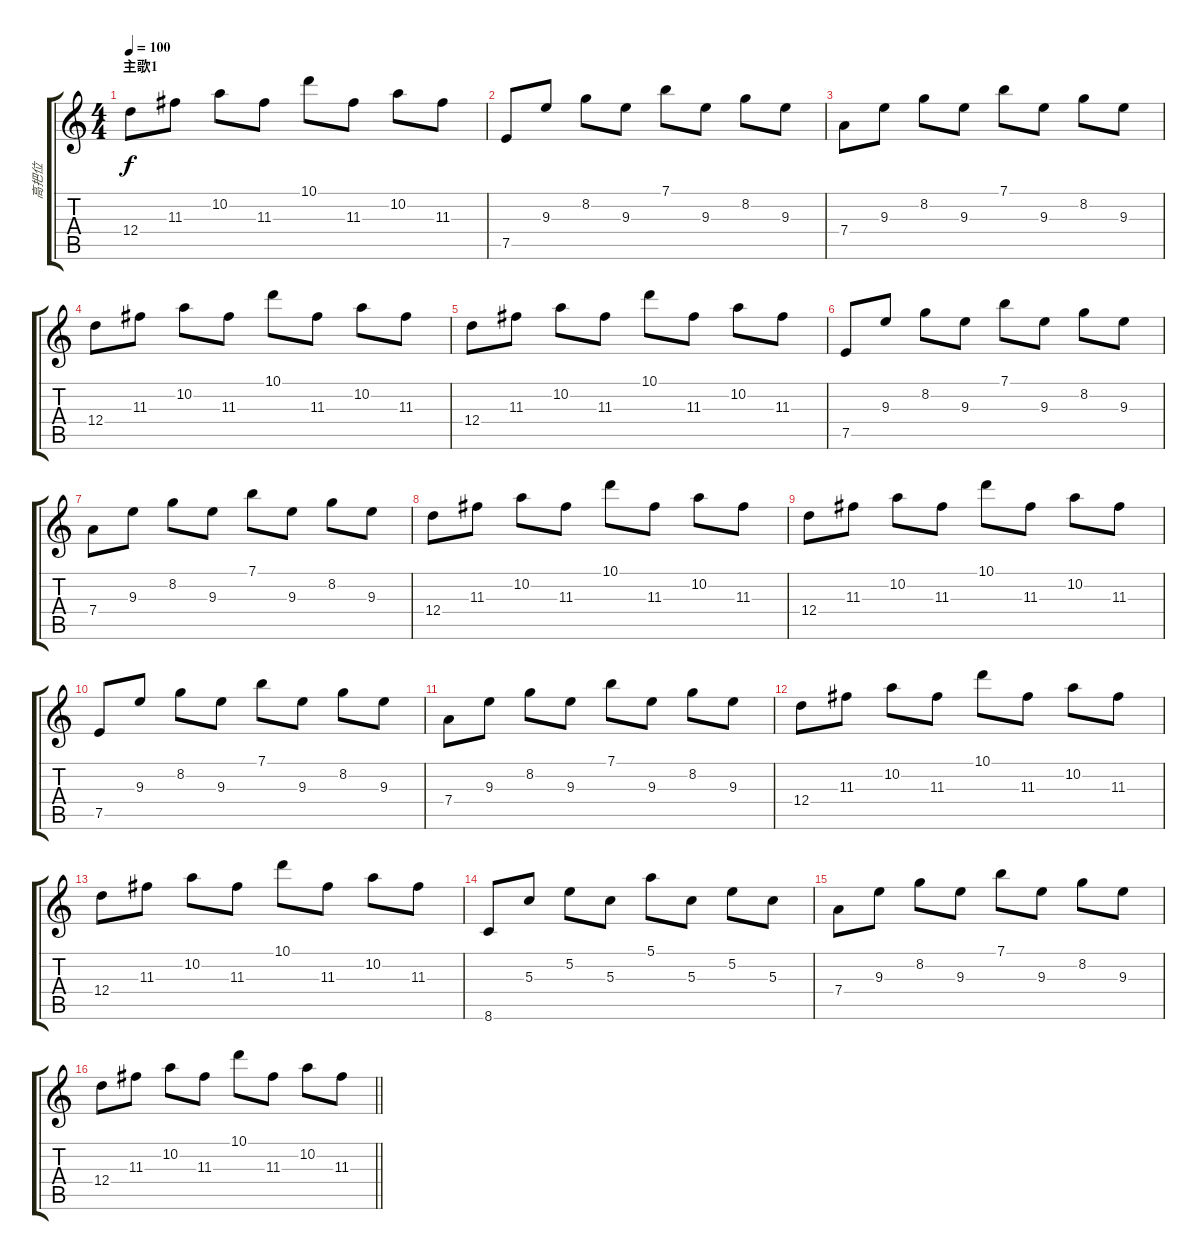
\track ("高把位" "高把位") {instrument acousticguitarsteel}
\staff {score tabs}
\tuning (E4 B3 G3 D3 A2 E2) {hide}
\ts (4 4)
\section ("" "主歌1")
\tempo 100
\clef g2
\ks c
12.4.8{dy f} 11.3.8 10.2.8 11.3.8 10.1.8 11.3.8 10.2.8 11.3.8 |
7.5.8 9.3.8 8.2.8 9.3.8 7.1.8 9.3.8 8.2.8 9.3.8 |
7.4.8 9.3.8 8.2.8 9.3.8 7.1.8 9.3.8 8.2.8 9.3.8 |
12.4.8 11.3.8 10.2.8 11.3.8 10.1.8 11.3.8 10.2.8 11.3.8 |
12.4.8 11.3.8 10.2.8 11.3.8 10.1.8 11.3.8 10.2.8 11.3.8 |
7.5.8 9.3.8 8.2.8 9.3.8 7.1.8 9.3.8 8.2.8 9.3.8 |
7.4.8 9.3.8 8.2.8 9.3.8 7.1.8 9.3.8 8.2.8 9.3.8 |
12.4.8 11.3.8 10.2.8 11.3.8 10.1.8 11.3.8 10.2.8 11.3.8 |
12.4.8 11.3.8 10.2.8 11.3.8 10.1.8 11.3.8 10.2.8 11.3.8 |
7.5.8 9.3.8 8.2.8 9.3.8 7.1.8 9.3.8 8.2.8 9.3.8 |
7.4.8 9.3.8 8.2.8 9.3.8 7.1.8 9.3.8 8.2.8 9.3.8 |
12.4.8 11.3.8 10.2.8 11.3.8 10.1.8 11.3.8 10.2.8 11.3.8 |
12.4.8 11.3.8 10.2.8 11.3.8 10.1.8 11.3.8 10.2.8 11.3.8 |
8.6.8 5.3.8 5.2.8 5.3.8 5.1.8 5.3.8 5.2.8 5.3.8 |
7.4.8 9.3.8 8.2.8 9.3.8 7.1.8 9.3.8 8.2.8 9.3.8 |
\barLineRight lightlight
12.4.8 11.3.8 10.2.8 11.3.8 10.1.8 11.3.8 10.2.8 11.3.8
